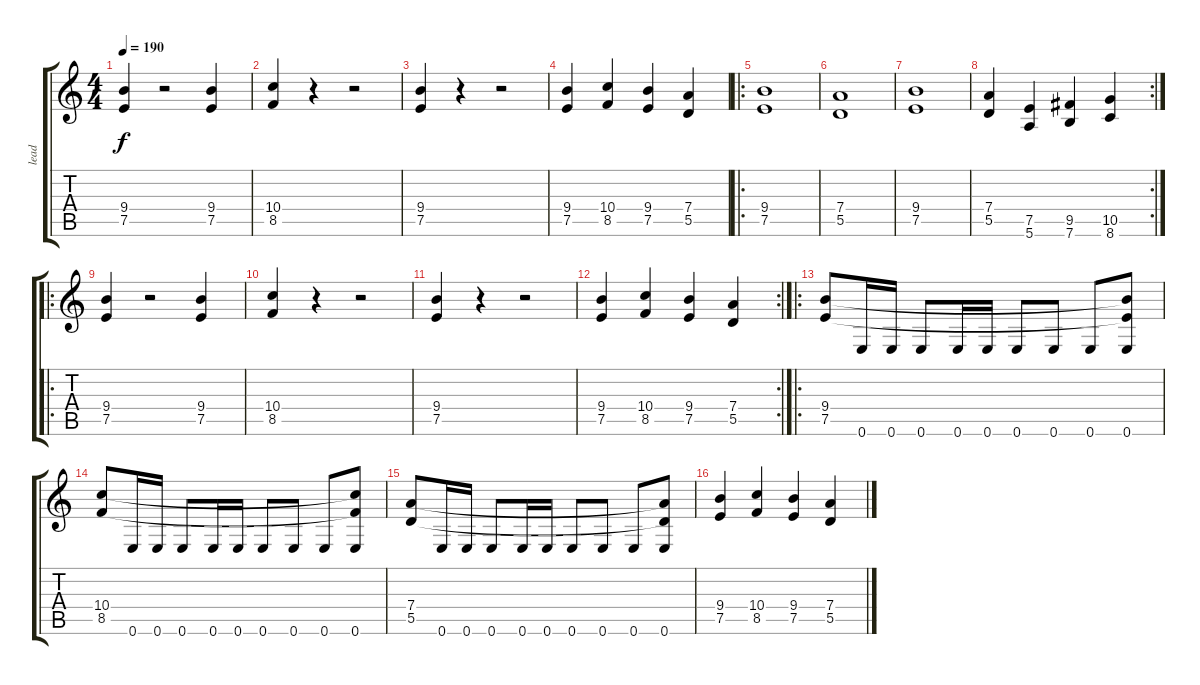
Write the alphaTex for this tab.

\track ("lead" "lead") {instrument distortionguitar}
\staff {score tabs}
\tuning (E4 B3 G3 D3 A2 E2) {hide}
\ts (4 4)
\tempo 190
\clef g2
\ks c
(9.4 7.5).4{dy f} r.2 (9.4 7.5).4 |
(10.4 8.5).4 r.4 r.2 |
(9.4 7.5).4 r.4 r.2 |
(9.4 7.5).4 (10.4 8.5).4 (9.4 7.5).4 (7.4 5.5).4 |
\ro
(9.4 7.5).1 |
(7.4 5.5).1 |
(9.4 7.5).1 |
\rc 2
(7.4 5.5).4 (7.5 5.6).4 (9.5 7.6).4 (10.5 8.6).4 |
\ro
(9.4 7.5).4 r.2 (9.4 7.5).4 |
(10.4 8.5).4 r.4 r.2 |
(9.4 7.5).4 r.4 r.2 |
\rc 2
(9.4 7.5).4 (10.4 8.5).4 (9.4 7.5).4 (7.4 5.5).4 |
\ro
(9.4 7.5).8 0.6.16 0.6.16 0.6.8 0.6.16 0.6.16 0.6.8 0.6.8 0.6.8 (9.4{t} 7.5{t} 0.6).8 |
(10.4 8.5).8 0.6.16 0.6.16 0.6.8 0.6.16 0.6.16 0.6.8 0.6.8 0.6.8 (10.4{t} 8.5{t} 0.6).8 |
(7.4 5.5).8 0.6.16 0.6.16 0.6.8 0.6.16 0.6.16 0.6.8 0.6.8 0.6.8 (7.4{t} 5.5{t} 0.6).8 |
(9.4 7.5).4 (10.4 8.5).4 (9.4 7.5).4 (7.4 5.5).4
